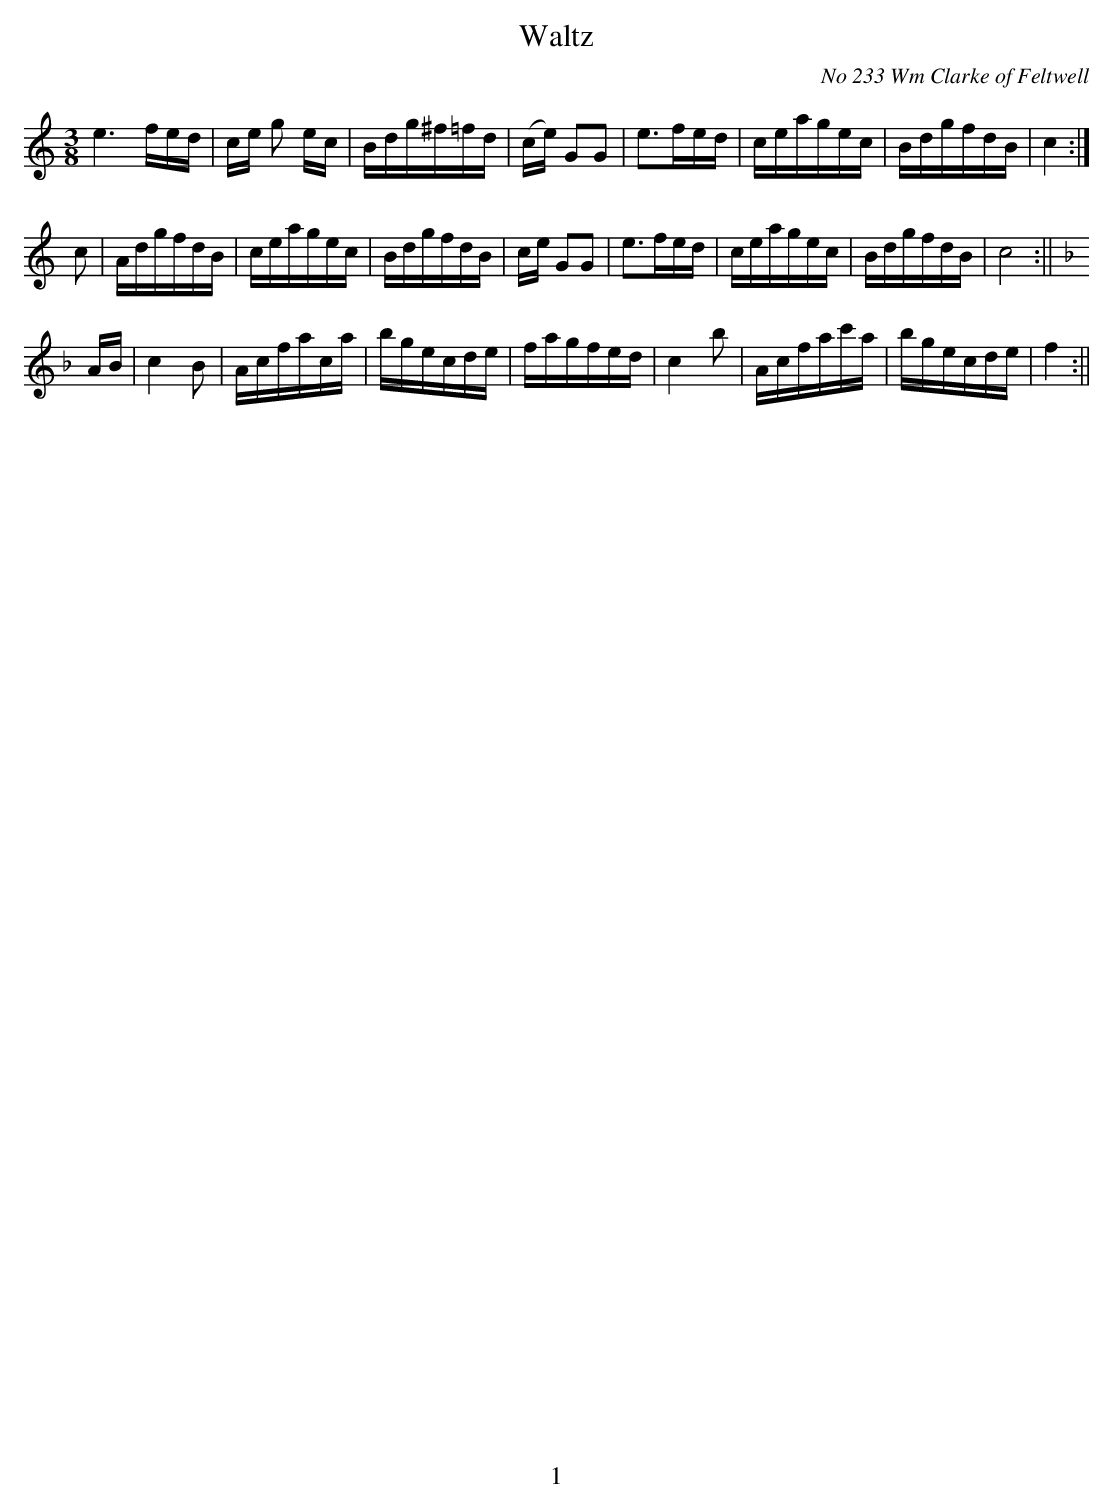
X:1
T:Waltz
O:No 233 Wm Clarke of Feltwell
M:3/8
L:1/8
K:C
e3 f/e/d/| c/e/ g e/c/| B/d/g/^f/=f/d/| (c/e/) GG|e>fe/d/|c/e/a/g/e/c/| B/d/g/f/d/B/| c2:|/!
c|A/d/g/f/d/B/|c/e/a/g/e/c/|B/d/g/f/d/B/| c/e/ GG|e>fe/d/|c/e/a/g/e/c/|B/d/g/f/d/B/| c4:||/!
K:F
A/B/| c2B| A/c/f/a/c/'a/| b/g/e/c/d/e/| f/a/g/f/e/d/| c2b| A/c/f/a/c'/a/| b/g/e/c/d/e/|f2:||
